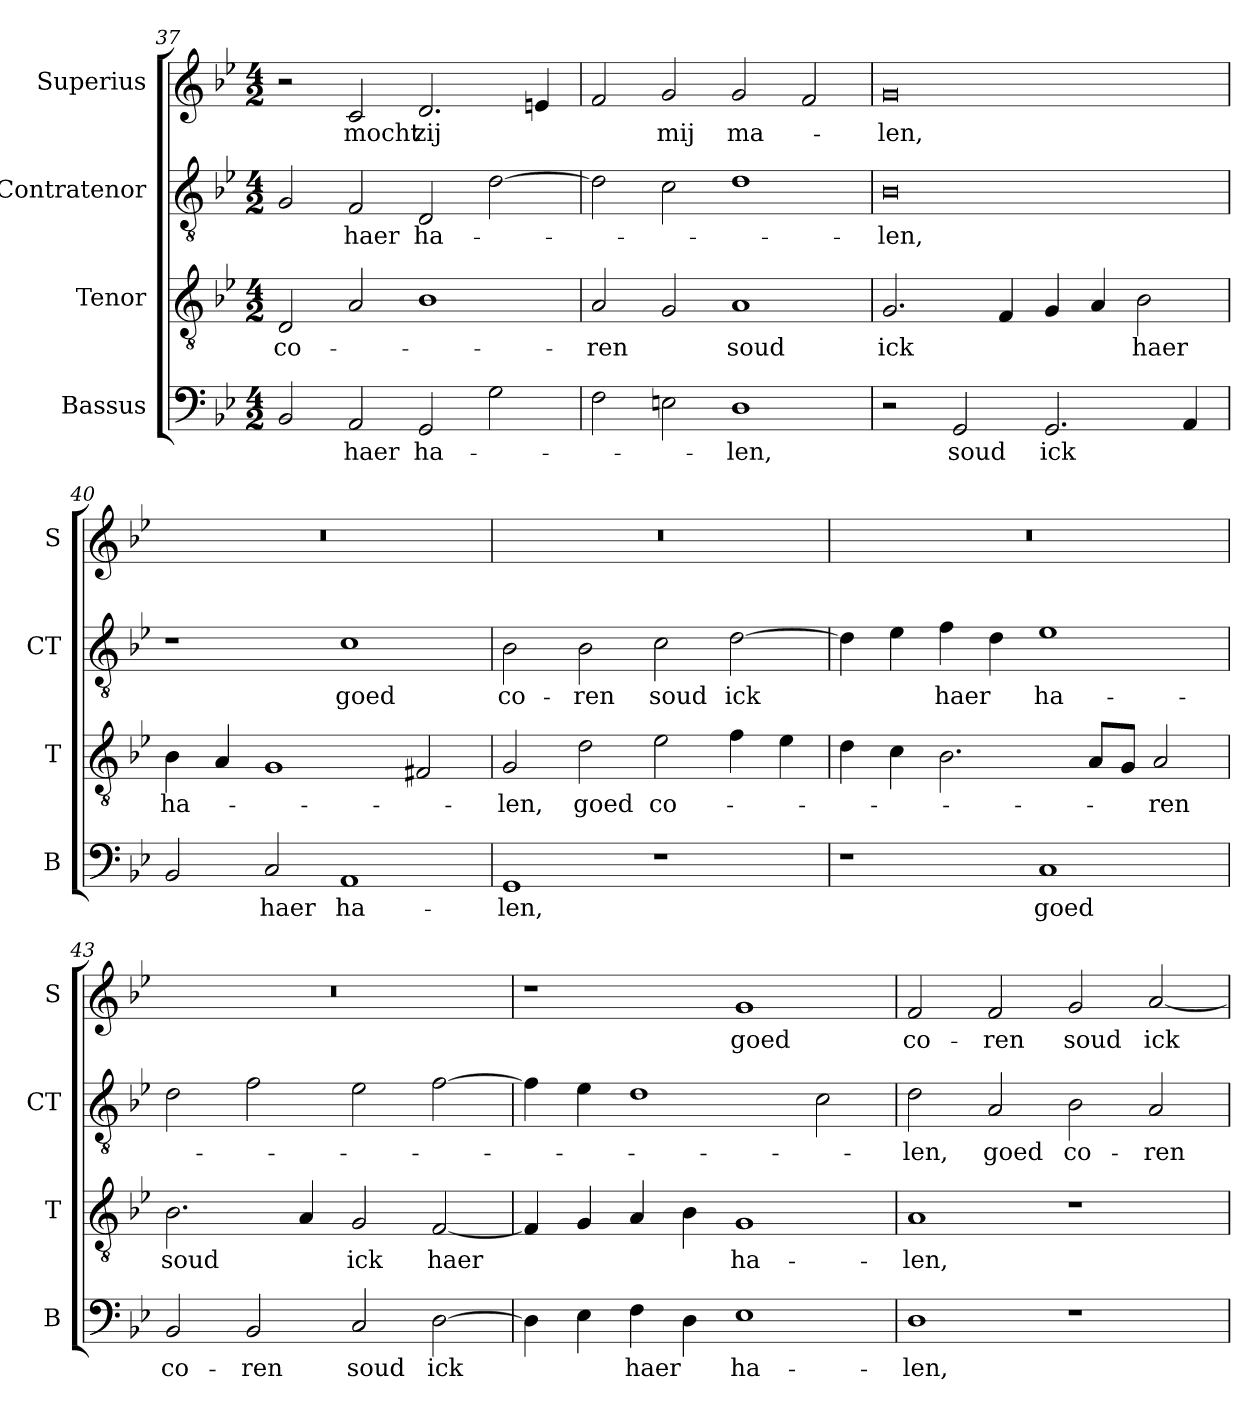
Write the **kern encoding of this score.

**kern	**text	**kern	**text	**kern	**text	**kern	**text
*part4	*part4	*part3	*part3	*part2	*part2	*part1	*part1
*staff4	*staff4	*staff3	*staff3	*staff2	*staff2	*staff1	*staff1
*I"Bassus	*	*I"Tenor	*	*I"Contratenor	*	*I"Superius	*
*I'B	*	*I'T	*	*I'CT	*	*I'S	*
*clefF4	*	*clefGv2	*	*clefGv2	*	*clefG2	*
*k[b-e-]	*	*k[b-e-]	*	*k[b-e-]	*	*k[b-e-]	*
*B-:	*	*B-:	*	*B-:	*	*B-:	*
*M4/2	*	*M4/2	*	*M4/2	*	*M4/2	*
=37	=37	=37	=37	=37	=37	=37	=37
!	!	!	!LO:LY:b	!	!	!	!
2BB-/	.	2D/	co-	2G/	.	2r	.
!	!LO:LY:b	!	!	!	!LO:LY:b	!	!LO:LY:b
2AA/	haer	2A/	.	2F/	haer	2c/	mocht
!	!LO:LY:b	!	!	!	!LO:LY:b	!	!LO:LY:b
2GG/	ha-	1B-	.	2D/	ha-	2.d/	zij
2G\	.	.	.	[2d\	.	.	.
.	.	.	.	.	.	4en/	.
=38	=38	=38	=38	=38	=38	=38	=38
!	!	!	!LO:LY:b	!	!	!	!
2F\	.	2A/	-ren	2d\]	.	2f/	.
!	!	!	!	!	!	!	!LO:LY:b
2En\	.	2G/	.	2c\	.	2g/	mij
!	!LO:LY:b	!	!LO:LY:b	!	!	!	!LO:LY:b
1D	-len,	1A	soud	1d	.	2g/	ma-
.	.	.	.	.	.	2f/	.
=39	=39	=39	=39	=39	=39	=39	=39
!	!	!	!LO:LY:b	!	!LO:LY:b	!	!LO:LY:b
2r	.	2.G/	ick	0B-	-len,	0g	-len,
!	!LO:LY:b	!	!	!	!	!	!
2GG/	soud	.	.	.	.	.	.
.	.	4F/	.	.	.	.	.
!	!LO:LY:b	!	!	!	!	!	!
2.GG/	ick	4G/	.	.	.	.	.
.	.	4A/	.	.	.	.	.
!	!	!	!LO:LY:b	!	!	!	!
.	.	2B-\	haer	.	.	.	.
4AA/	.	.	.	.	.	.	.
!!LO:LB:g=z
=40	=40	=40	=40	=40	=40	=40	=40
!	!	!	!LO:LY:b	!	!	!	!
2BB-/	.	4B-\	ha-	1r	.	0r	.
.	.	4A/	.	.	.	.	.
!	!LO:LY:b	!	!	!	!	!	!
2C/	haer	1G	.	.	.	.	.
!	!LO:LY:b	!	!	!	!LO:LY:b	!	!
1AA	ha-	.	.	1c	goed	.	.
.	.	2F#X/	.	.	.	.	.
=41	=41	=41	=41	=41	=41	=41	=41
!	!LO:LY:b	!	!LO:LY:b	!	!LO:LY:b	!	!
1GG	-len,	2G/	-len,	2B-\	co-	0r	.
!	!	!	!LO:LY:b	!	!LO:LY:b	!	!
.	.	2d\	goed	2B-\	-ren	.	.
!	!	!	!LO:LY:b	!	!LO:LY:b	!	!
1r	.	2e-\	co-	2c\	soud	.	.
!	!	!	!	!	!LO:LY:b	!	!
.	.	4f\	.	[2d\	ick	.	.
.	.	4e-\	.	.	.	.	.
=42	=42	=42	=42	=42	=42	=42	=42
1r	.	4d\	.	4d\]	.	0r	.
.	.	4c\	.	4e-\	.	.	.
!	!	!	!	!	!LO:LY:b	!	!
.	.	2.B-\	.	4f\	haer	.	.
.	.	.	.	4d\	.	.	.
!	!LO:LY:b	!	!	!	!LO:LY:b	!	!
1C	goed	.	.	1e-	ha-	.	.
.	.	8A/L	.	.	.	.	.
.	.	8G/J	.	.	.	.	.
!	!	!	!LO:LY:b	!	!	!	!
.	.	2A/	-ren	.	.	.	.
=43	=43	=43	=43	=43	=43	=43	=43
!	!LO:LY:b	!	!LO:LY:b	!	!	!	!
2BB-/	co-	2.B-\	soud	2d\	.	0r	.
!	!LO:LY:b	!	!	!	!	!	!
2BB-/	-ren	.	.	2f\	.	.	.
.	.	4A/	.	.	.	.	.
!	!LO:LY:b	!	!LO:LY:b	!	!	!	!
2C/	soud	2G/	ick	2e-\	.	.	.
!	!LO:LY:b	!	!LO:LY:b	!	!	!	!
[2D\	ick	[2F/	haer	[2f\	.	.	.
!!LO:PB:g=z
=44	=44	=44	=44	=44	=44	=44	=44
4D\]	.	4F/]	.	4f\]	.	1r	.
4E-\	.	4G/	.	4e-\	.	.	.
!	!LO:LY:b	!	!	!	!	!	!
4F\	haer	4A/	.	1d	.	.	.
4D\	.	4B-\	.	.	.	.	.
!	!LO:LY:b	!	!LO:LY:b	!	!	!	!LO:LY:b
1E-	ha-	1G	ha-	.	.	1g	goed
.	.	.	.	2c\	.	.	.
=45	=45	=45	=45	=45	=45	=45	=45
!	!LO:LY:b	!	!LO:LY:b	!	!LO:LY:b	!	!LO:LY:b
1D	-len,	1A	-len,	2d\	-len,	2f/	co-
!	!	!	!	!	!LO:LY:b	!	!LO:LY:b
.	.	.	.	2A/	goed	2f/	-ren
!	!	!	!	!	!LO:LY:b	!	!LO:LY:b
1r	.	1r	.	2B-\	co-	2g/	soud
!	!	!	!	!	!LO:LY:b	!	!LO:LY:b
.	.	.	.	2A/	-ren	[2a/	ick
=	=	=	=	=	=	=	=
*-	*-	*-	*-	*-	*-	*-	*-
